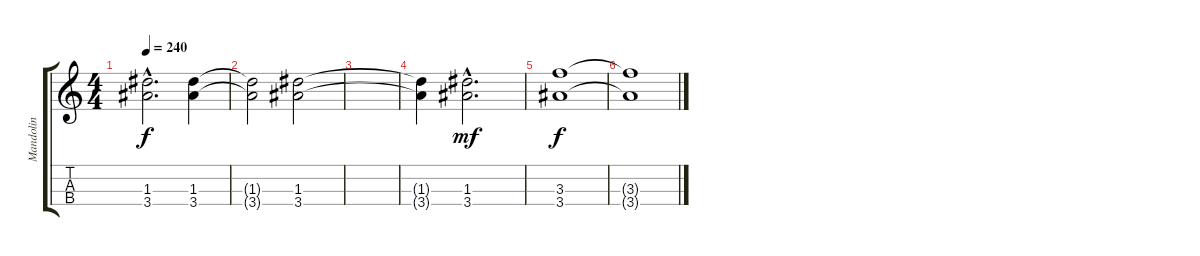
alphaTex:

\track ("Mandolin" "Mandolin") {instrument acousticguitarnylon}
\staff {score tabs}
\tuning (E5 A4 D4 G3) {hide}
\ts (4 4)
\tempo 240
\clef g2
\ks c
(1.3{hac} 3.4{hac}).2{d dy f} (1.3 3.4).4 |
(1.3{t} 3.4{t}).2 (1.3 3.4).2 |
|
(1.3{t} 3.4{t}).4 (1.3{hac} 3.4{hac}).2{d dy mf} |
(3.3 3.4).1{dy f} |
(3.3{t} 3.4{t}).1
